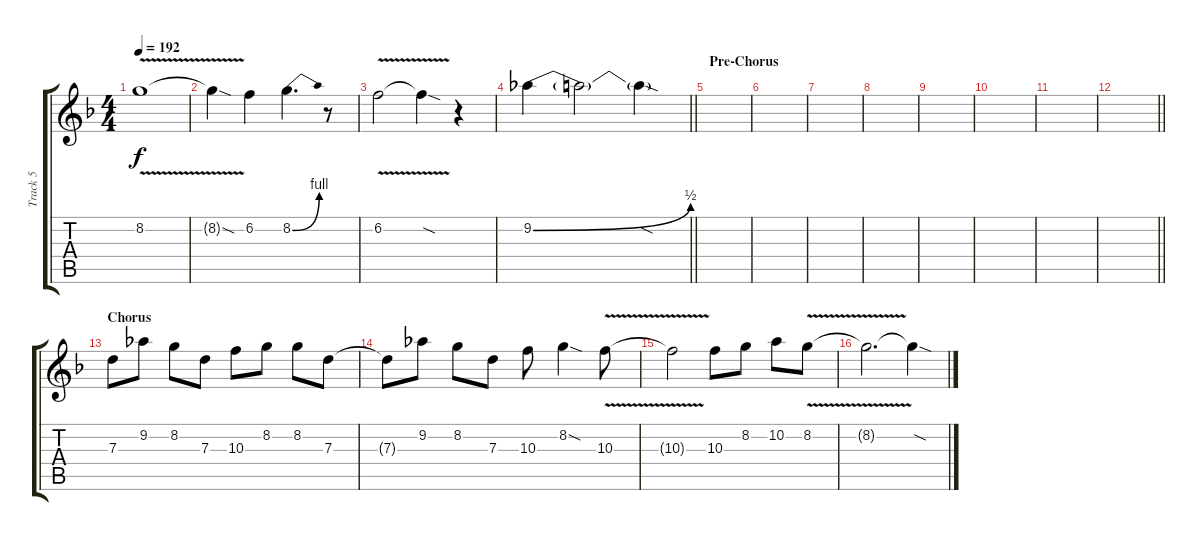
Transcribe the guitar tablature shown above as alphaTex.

\track ("Track 5" "Track 5") {instrument distortionguitar}
\staff {score tabs}
\tuning (E4 B3 G3 D3 A2 D2) {hide}
\ts (4 4)
\tempo 192
\clef g2
\ks f
8.2{v}.1{dy f} |
8.2{sod t}.4 6.2.4 8.2{be (bend 0 0 60 4)}.4{d} r.8 |
6.2{v}.2 6.2{sod t}.4 r.4 |
\barLineRight lightlight
9.2{be (bend 0 0 60 2)}.4 9.2{t}.2 9.2{sod t}.4 |
\section ("" "Pre-Chorus")
|
|
|
|
|
|
|
\barLineRight lightlight
|
\section ("" "Chorus")
7.3.8 9.2.8 8.2.8 7.3.8 10.3.8 8.2.8 8.2.8 7.3.8 |
7.3{t}.8 9.2.8 8.2.8 7.3.8 10.3.8 8.2{sod}.4 10.3{v}.8 |
10.3{t}.2 10.3.8 8.2.8 10.2.8 8.2{v}.8 |
8.2{t}.2{d} 8.2{sod t}.4
